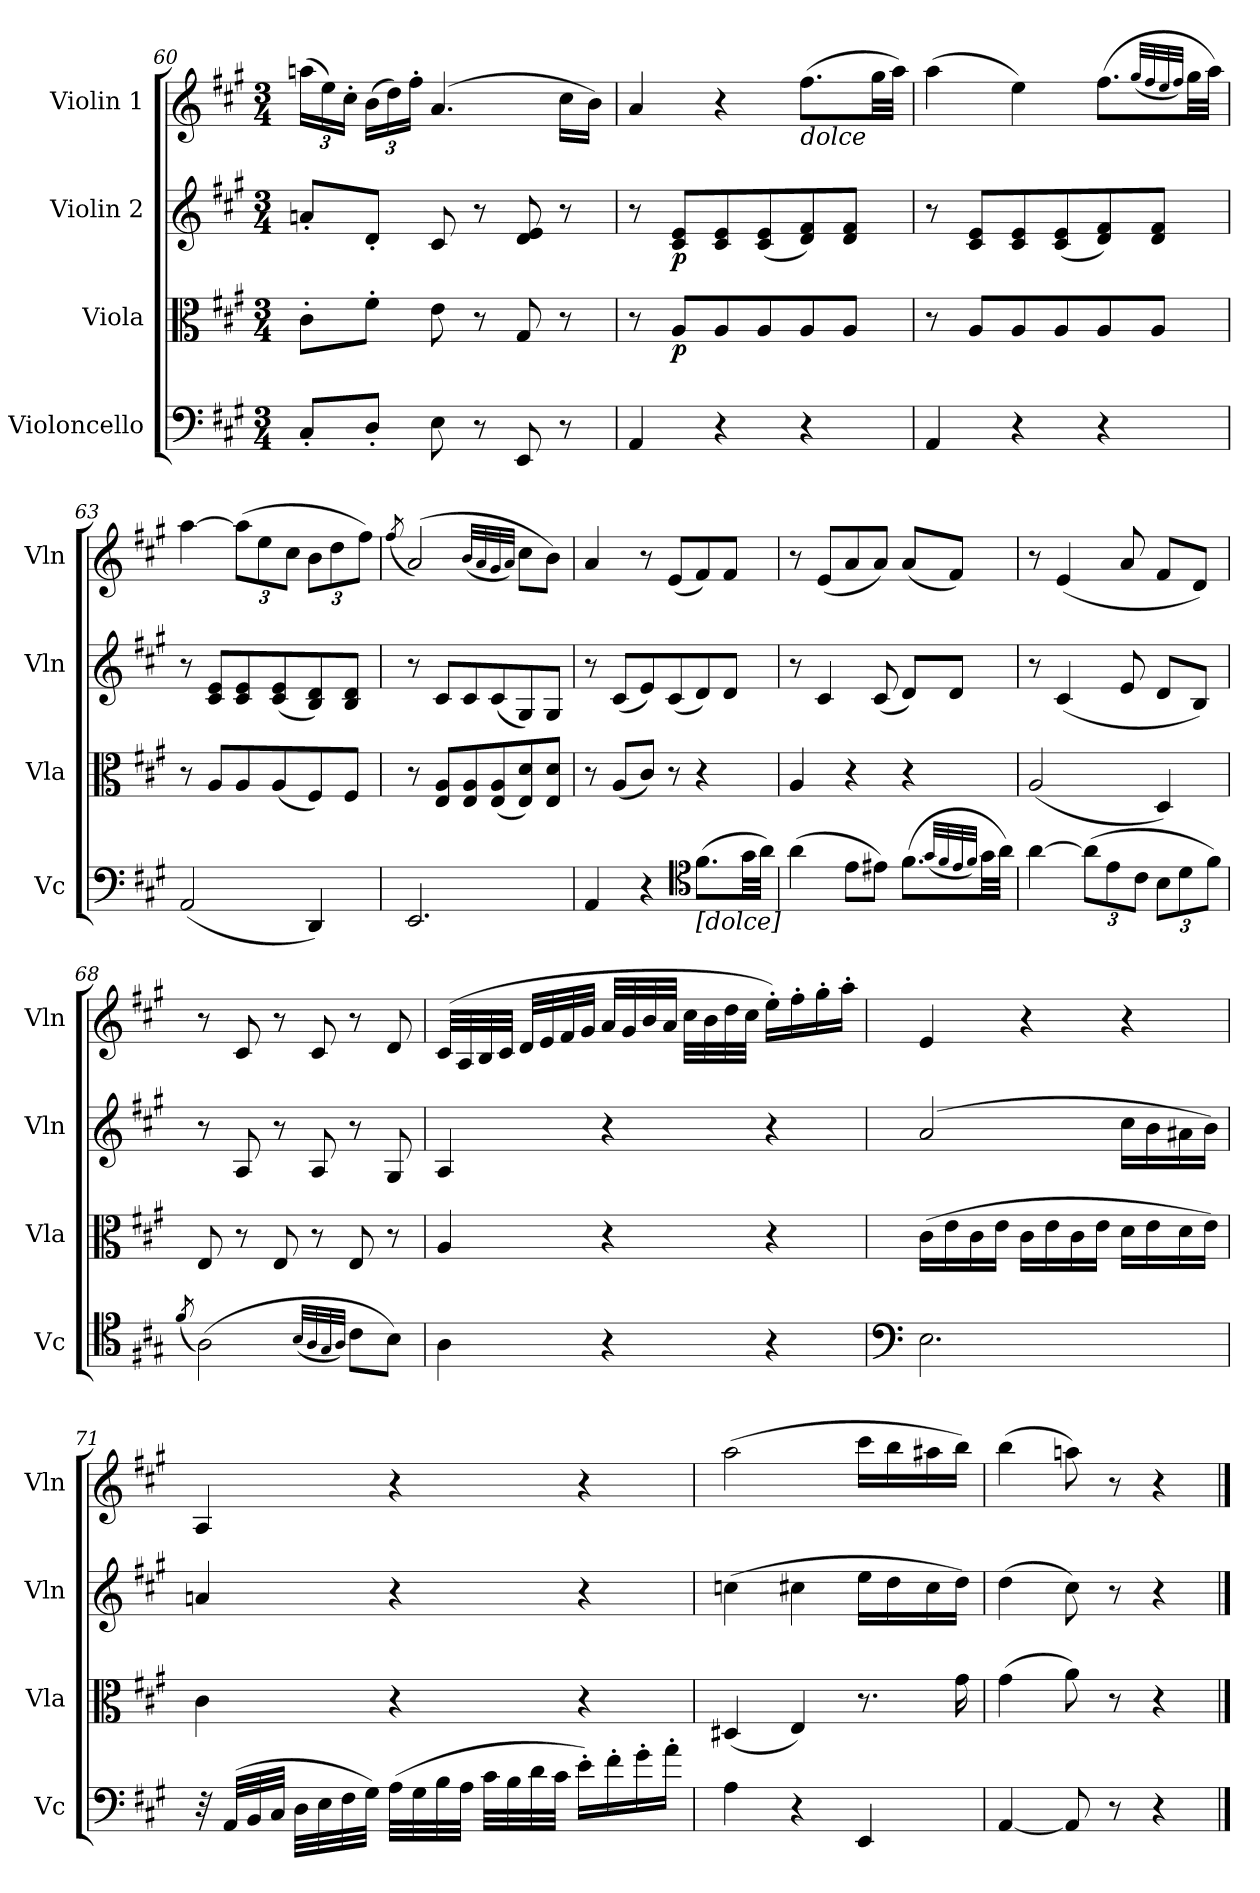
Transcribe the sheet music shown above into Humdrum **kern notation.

**kern	**kern	**dynam	**kern	**dynam	**kern
*part4	*part3	*part3	*part2	*part2	*part1
*staff4	*staff3	*staff3	*staff2	*staff2	*staff1
*I"Violoncello	*I"Viola	*	*I"Violin 2	*	*I"Violin 1
*I'Vc	*I'Vla	*	*I'Vln	*	*I'Vln
*clefF4	*clefC3	*	*clefG2	*	*clefG2
*k[f#c#g#]	*k[f#c#g#]	*	*k[f#c#g#]	*	*k[f#c#g#]
*M3/4	*M3/4	*	*M3/4	*	*M3/4
*	*	*	*	*	*Xbrackettup
=60	=60	=60	=60	=60	=60
8C#'/L	8c#'\L	.	8an'/L	.	(24aan\LL
.	.	.	.	.	24ee\)
.	.	.	.	.	24cc#'\JJ
8D'/J	8f#'\J	.	8d'/J	.	(24b\LL
.	.	.	.	.	24dd\)
.	.	.	.	.	24ff#'\JJ
8E\	8e\	.	8c#/	.	(4.a/
8r	8r	.	8r	.	.
8EE/	8G#/	.	8d/ 8e/	.	.
8r	8r	.	8r	.	16cc#\LL
.	.	.	.	.	16b\JJ)
=61	=61	=61	=61	=61	=61
4AA/	8r	.	8r	.	4a/
!	!	!LO:DY:b	!	!LO:DY:b	!
.	8A/L	p	8c#/ 8e/L	p	.
4r	8A/	.	8c#/ 8e/	.	4r
.	8A/	.	(8c#/ 8e/	.	.
!	!	!	!	!	!LO:TX:b:i:t=dolce
4r	8A/	.	8d/ 8f#/)	.	(8.ff#\L
.	8A/J	.	8d/ 8f#/J	.	.
.	.	.	.	.	32gg#\LL
.	.	.	.	.	32aa\JJJ)
!!LO:LB:g=z
=62	=62	=62	=62	=62	=62
4AA/	8r	.	8r	.	(4aa\
.	8A/L	.	8c#/ 8e/L	.	.
4r	8A/	.	8c#/ 8e/	.	4ee\)
.	8A/	.	(8c#/ 8e/	.	.
4r	8A/	.	8d/ 8f#/)	.	(8.ff#\L
.	8A/J	.	8d/ 8f#/J	.	.
.	.	.	.	.	(32qgg#/LLL
.	.	.	.	.	32qff#/
.	.	.	.	.	32qee/
.	.	.	.	.	32qff#/JJJ)
.	.	.	.	.	32gg#\LL
.	.	.	.	.	32aa\JJJ)
=63	=63	=63	=63	=63	=63
(2AA/	8r	.	8r	.	[4aa\
.	8A/L	.	8c#/ 8e/L	.	.
.	8A/	.	8c#/ 8e/	.	(12aa\L]
.	.	.	.	.	12ee\
.	(8A/	.	(8c#/ 8e/	.	.
.	.	.	.	.	12cc#\J
4DD/)	8F#/)	.	8B/ 8d/)	.	12b\L
.	.	.	.	.	12dd\
.	8F#/J	.	8B/ 8d/J	.	.
.	.	.	.	.	12ff#\J)
=64	=64	=64	=64	=64	=64
.	.	.	.	.	(8qff#/
2.EE/	8r	.	8r	.	(2a/)
.	8E/ 8A/L	.	8c#/L	.	.
.	8E/ 8A/	.	8c#/	.	.
.	(8E/ 8A/	.	(8c#/	.	.
.	.	.	.	.	(32qb/LLL
.	.	.	.	.	32qa/
.	.	.	.	.	32qg#/
.	.	.	.	.	32qa/JJJ)
.	8E/ 8d/)	.	8G#/)	.	8cc#\L
.	8E/ 8d/J	.	8G#/J	.	8b\J)
=65	=65	=65	=65	=65	=65
4AA/	8r	.	8r	.	4a/
.	(8A/L	.	(8c#/L	.	.
4r	8c#/J)	.	8e/)	.	8r
.	8r	.	(8c#/	.	(8e/L
*clefC4	*	*	*	*	*
!LO:TX:b:i:t=[dolce]	!	!	!	!	!
(8.f#\L	4r	.	8d/)	.	8f#/)
.	.	.	8d/J	.	8f#/J
32g#\LL	.	.	.	.	.
32a\JJJ)	.	.	.	.	.
=66	=66	=66	=66	=66	=66
(4a\	4A/	.	8r	.	8r
.	.	.	4c#/	.	(8e/L
8e\L	4r	.	.	.	8a/
8e#X\J)	.	.	(8c#/	.	8a/J)
(8.f#\L	4r	.	8d/L)	.	(8a/L
.	.	.	8d/J	.	8f#/J)
(32qg#/LLL	.	.	.	.	.
32qf#/	.	.	.	.	.
32qe#/	.	.	.	.	.
32qf#/JJJ)	.	.	.	.	.
32g#\LL	.	.	.	.	.
32a\JJJ)	.	.	.	.	.
=67	=67	=67	=67	=67	=67
[4a\	(2A/	.	8r	.	8r
.	.	.	(4c#/	.	(4e/
*Xbrackettup	*	*	*	*	*
(12a\L]	.	.	.	.	.
12e\	.	.	.	.	.
.	.	.	8e/	.	8a/
12c#\J	.	.	.	.	.
12B\L	4D/)	.	8d/L	.	8f#/L
12d\	.	.	.	.	.
.	.	.	8B/J)	.	8d/J)
12f#\J)	.	.	.	.	.
=68	=68	=68	=68	=68	=68
(8qf#/	.	.	.	.	.
(2A\)	8E/	.	8r	.	8r
.	8r	.	8A/	.	8c#/
.	8E/	.	8r	.	8r
.	8r	.	8A/	.	8c#/
(32qB/LLL	.	.	.	.	.
32qA/	.	.	.	.	.
32qG#/	.	.	.	.	.
32qA/JJJ)	.	.	.	.	.
8c#\L	8E/	.	8r	.	8r
8B\J)	8r	.	8G#/	.	8d/
!!LO:LB:g=z
=69	=69	=69	=69	=69	=69
4A\	4A/	.	4A/	.	(32c#/LLL
.	.	.	.	.	32A/
.	.	.	.	.	32B/
.	.	.	.	.	32c#/JJJ
.	.	.	.	.	32d/LLL
.	.	.	.	.	32e/
.	.	.	.	.	32f#/
.	.	.	.	.	32g#/JJJ
4r	4r	.	4r	.	32a/LLL
.	.	.	.	.	32g#/
.	.	.	.	.	32b/
.	.	.	.	.	32a/JJJ
.	.	.	.	.	32cc#\LLL
.	.	.	.	.	32b\
.	.	.	.	.	32dd\
.	.	.	.	.	32cc#\JJJ
4r	4r	.	4r	.	16ee'\LL)
.	.	.	.	.	16ff#'\
.	.	.	.	.	16gg#'\
.	.	.	.	.	16aa'\JJ
=70	=70	=70	=70	=70	=70
*clefF4	*	*	*	*	*
2.E\	(16c#\LL	.	(2a/	.	4e/
.	16e\	.	.	.	.
.	16c#\	.	.	.	.
.	16e\JJ	.	.	.	.
.	16c#\LL	.	.	.	4r
.	16e\	.	.	.	.
.	16c#\	.	.	.	.
.	16e\JJ	.	.	.	.
.	16d\LL	.	16cc#\LL	.	4r
.	16e\	.	16b\	.	.
.	16d\	.	16a#X\	.	.
.	16e\JJ)	.	16b\JJ)	.	.
=71	=71	=71	=71	=71	=71
32r	4c#\	.	4an/	.	4A/
(32AA/LLL	.	.	.	.	.
32BB/	.	.	.	.	.
32C#/JJJ	.	.	.	.	.
32D\LLL	.	.	.	.	.
32E\	.	.	.	.	.
32F#\	.	.	.	.	.
32G#\JJJ)	.	.	.	.	.
(32A\LLL	4r	.	4r	.	4r
32G#\	.	.	.	.	.
32B\	.	.	.	.	.
32A\JJJ	.	.	.	.	.
32c#\LLL	.	.	.	.	.
32B\	.	.	.	.	.
32d\	.	.	.	.	.
32c#\JJJ	.	.	.	.	.
16e'\LL)	4r	.	4r	.	4r
16f#'\	.	.	.	.	.
16g#'\	.	.	.	.	.
16a'\JJ	.	.	.	.	.
=72	=72	=72	=72	=72	=72
4A\	(4D#X/	.	(4ccn\	.	(2aa\
4r	4E/)	.	4cc#X\	.	.
4EE/	8.r	.	16ee\LL	.	16ccc#\LL
.	.	.	16dd\	.	16bb\
.	.	.	16cc#\	.	16aa#X\
.	16g#\	.	16dd\JJ)	.	16bb\JJ)
!!LO:LB:g=z
=73	=73	=73	=73	=73	=73
[4AA/	(4g#\	.	(4dd\	.	(4bb\
8AA/]	8a\)	.	8cc#\)	.	8aan\)
8r	8r	.	8r	.	8r
4r	4r	.	4r	.	4r
==	==	==	==	==	==
*-	*-	*-	*-	*-	*-
